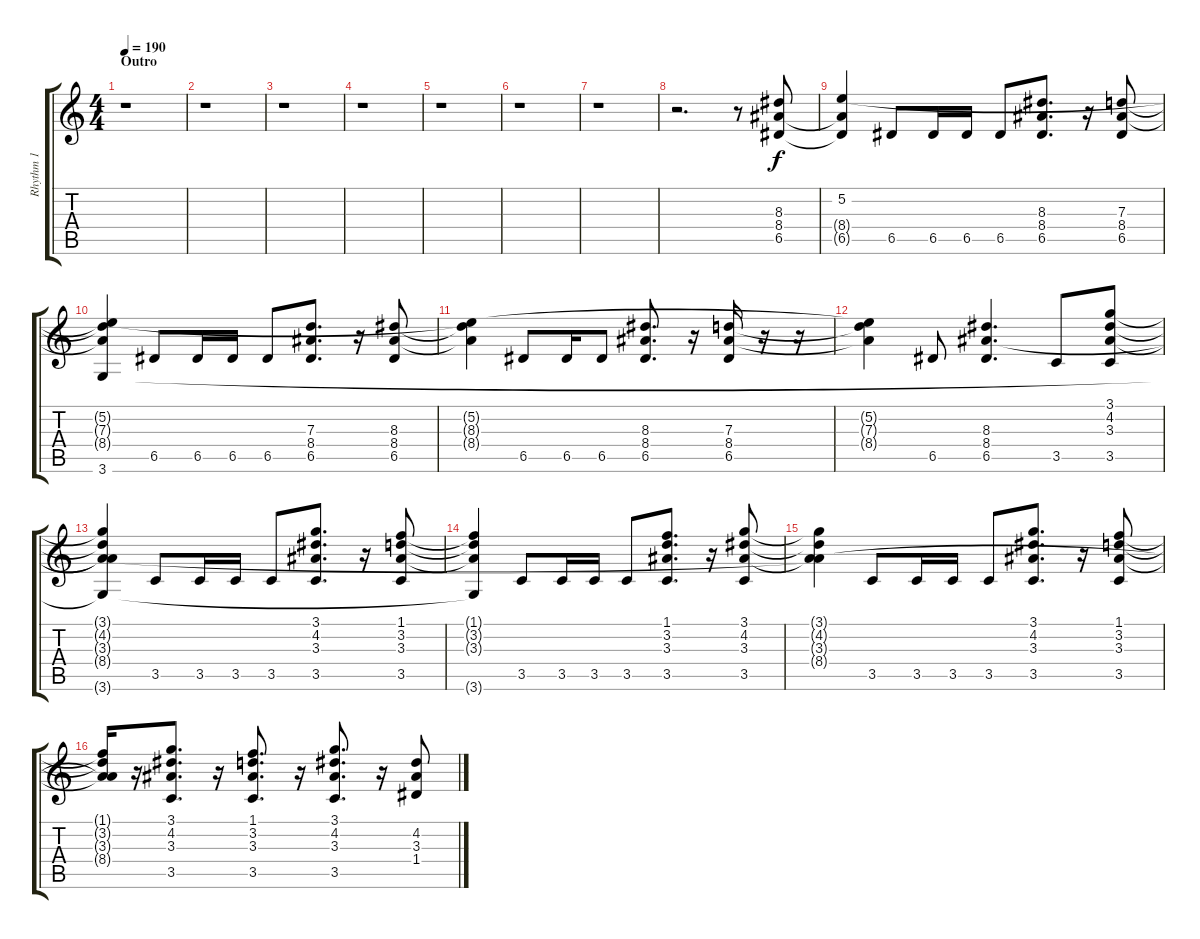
\track ("Rhythm 1" "Rhythm 1") {instrument electricguitarclean}
\staff {score tabs}
\tuning (E4 B3 G3 D3 A2 E2) {hide}
\ts (4 4)
\section ("" "Outro")
\tempo 190
\clef g2
\ks c
r.1{dy f} |
r.1 |
r.1 |
r.1 |
r.1 |
r.1 |
r.1 |
r.2{d} r.8 (8.3 8.4 6.5).8 |
(5.2 8.4{t} 6.5{t}).4 6.5.8 6.5.16 6.5.16 6.5.8 (8.3 8.4 6.5).8{d} r.16 (7.3 8.4 6.5).8 |
(5.2{t} 7.3{t} 8.4{t} 3.6).4 6.5.8 6.5.16 6.5.16 6.5.8 (7.3 8.4 6.5).8{d} r.16 (8.3 8.4 6.5).8 |
(5.2{t} 8.3{t} 8.4{t}).4 6.5.8 6.5.16 6.5.8 (8.3 8.4 6.5).8{d} r.16 (7.3 8.4 6.5).16 r.16 r.16 |
(5.2{t} 7.3{t} 8.4{t}).4 6.5.8 (8.3 8.4 6.5).4{d} 3.5.8 (3.1 4.2 3.3 3.5).8 |
(3.1{t} 4.2{t} 3.3{t} 8.4{t} 3.6{t}).4 3.5.8 3.5.16 3.5.16 3.5.8 (3.1 4.2 3.3 3.5).8{d} r.16 (1.1 3.2 3.3 3.5).8 |
(1.1{t} 3.2{t} 3.3{t} 3.6{t}).4 3.5.8 3.5.16 3.5.16 3.5.8 (1.1 3.2 3.3 3.5).8{d} r.16 (3.1 4.2 3.3 3.5).8 |
(3.1{t} 4.2{t} 3.3{t} 8.4{t}).4 3.5.8 3.5.16 3.5.16 3.5.8 (3.1 4.2 3.3 3.5).8{d} r.16 (1.1 3.2 3.3 3.5).8 |
(1.1{t} 3.2{t} 3.3{t} 8.4{t}).16 r.16 (3.1 4.2 3.3 3.5).8{d} r.16 (1.1 3.2 3.3 3.5).8{d} r.16 (3.1 4.2 3.3 3.5).8{d} r.16 (4.2 3.3 1.4).8
